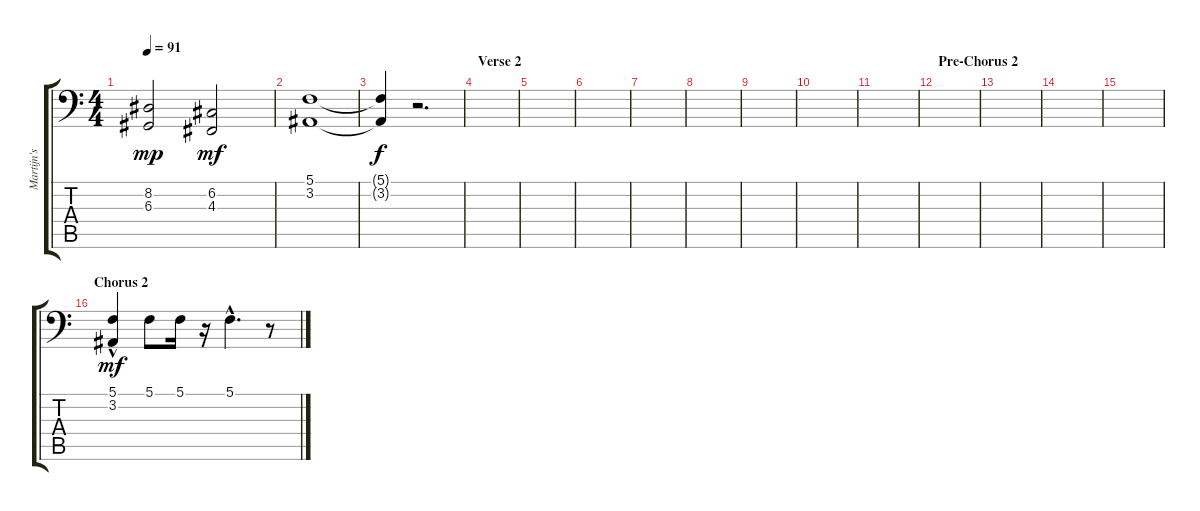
\track ("Martijn's Left Hand" "Martijn's ") {instrument brightacousticpiano}
\staff {score tabs}
\tuning (C3 G2 D2 A1 E1 B0) {hide}
\ts (4 4)
\tempo 91
\clef f4
\ks c
(8.2 6.3).2{dy mp} (6.2 4.3).2{dy mf} |
(5.1 3.2).1 |
(5.1{t} 3.2{t}).4{dy f} r.2{d} |
\section ("" "Verse 2")
|
|
|
|
|
|
|
|
\section ("" "Pre-Chorus 2")
|
|
|
|
\section ("" "Chorus 2")
(5.1 3.2{hac}).4{dy mf} 5.1.8 5.1.16 r.16 5.1{hac}.4{d} r.8
